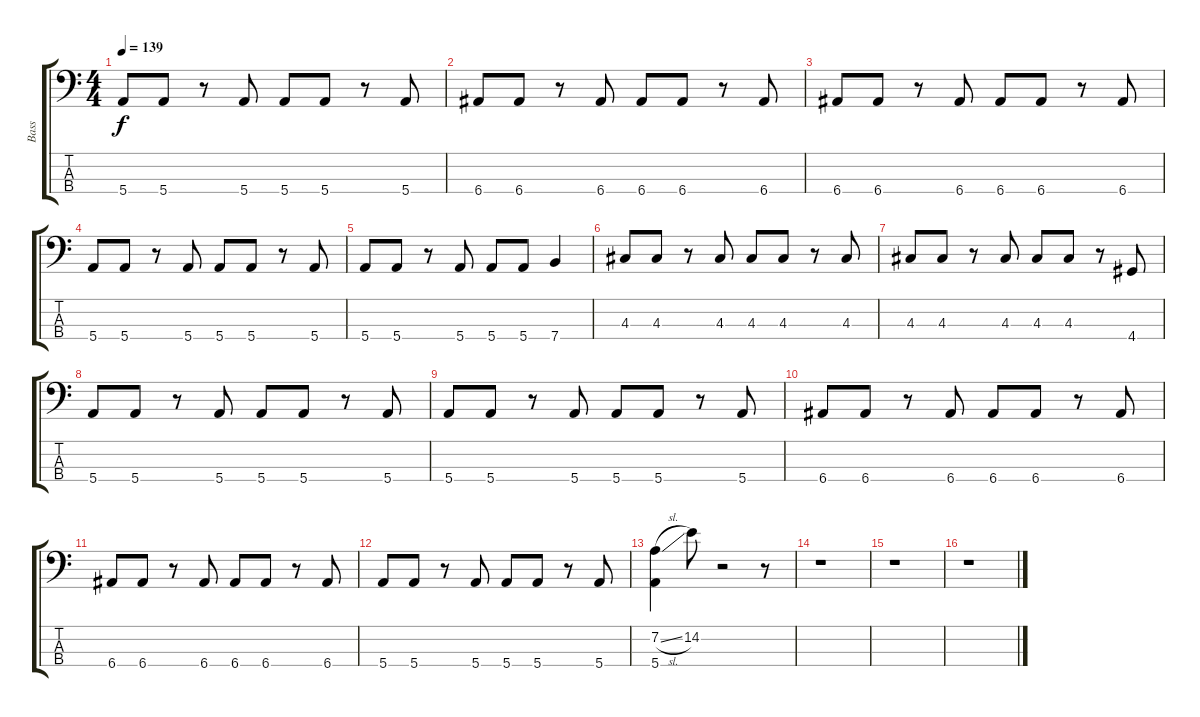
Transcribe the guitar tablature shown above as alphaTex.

\track ("Bass" "Bass") {instrument electricbassfinger}
\staff {score tabs}
\tuning (G2 D2 A1 E1) {hide}
\ts (4 4)
\tempo 139
\clef f4
\ks c
5.4.8{dy f} 5.4.8 r.8 5.4.8 5.4.8 5.4.8 r.8 5.4.8 |
6.4.8 6.4.8 r.8 6.4.8 6.4.8 6.4.8 r.8 6.4.8 |
6.4.8 6.4.8 r.8 6.4.8 6.4.8 6.4.8 r.8 6.4.8 |
5.4.8 5.4.8 r.8 5.4.8 5.4.8 5.4.8 r.8 5.4.8 |
5.4.8 5.4.8 r.8 5.4.8 5.4.8 5.4.8 7.4.4 |
4.3.8 4.3.8 r.8 4.3.8 4.3.8 4.3.8 r.8 4.3.8 |
4.3.8 4.3.8 r.8 4.3.8 4.3.8 4.3.8 r.8 4.4.8 |
5.4.8 5.4.8 r.8 5.4.8 5.4.8 5.4.8 r.8 5.4.8 |
5.4.8 5.4.8 r.8 5.4.8 5.4.8 5.4.8 r.8 5.4.8 |
6.4.8 6.4.8 r.8 6.4.8 6.4.8 6.4.8 r.8 6.4.8 |
6.4.8 6.4.8 r.8 6.4.8 6.4.8 6.4.8 r.8 6.4.8 |
5.4.8 5.4.8 r.8 5.4.8 5.4.8 5.4.8 r.8 5.4.8 |
(7.2{sl} 5.4).4 14.2.8 r.2 r.8 |
r.1 |
r.1 |
r.1
